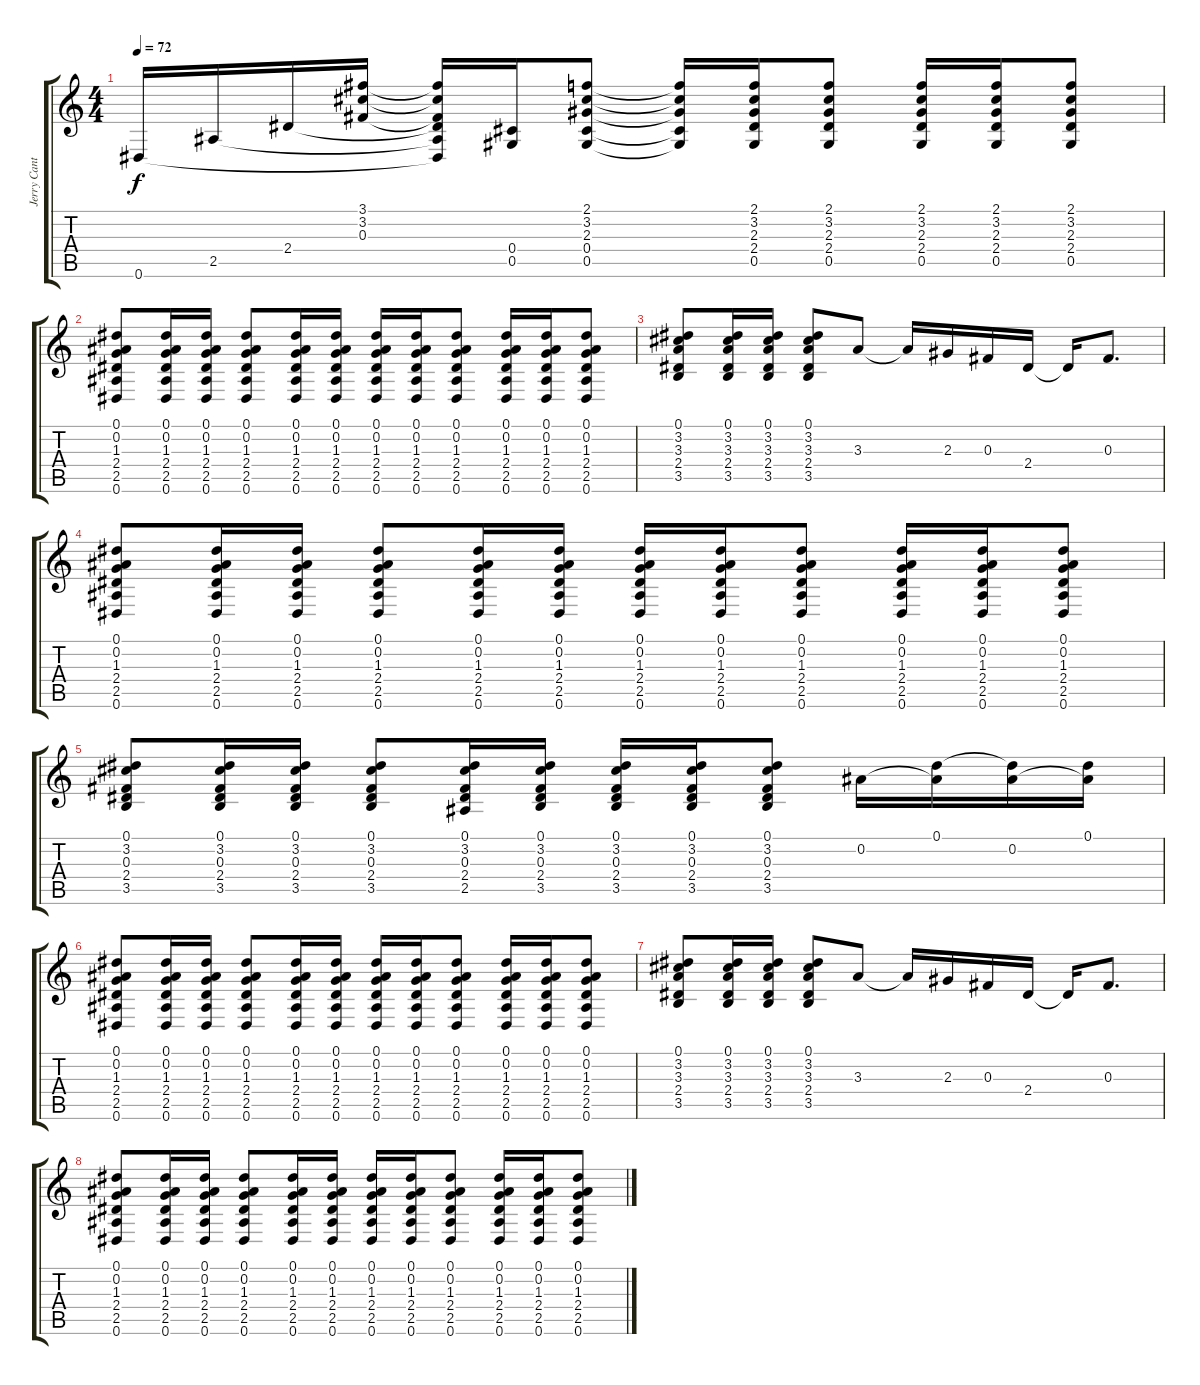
\track ("Jerry Cantrell - Guitar 4 - Clean" "Jerry Cant") {instrument electricguitarclean}
\staff {score tabs}
\tuning (Eb4 Bb3 Gb3 Db3 Ab2 Eb2) {hide}
\ts (4 4)
\tempo 72
\clef g2
\ks c
0.6.16{dy f} 2.5.16 2.4.16 (3.1 3.2 0.3).16 (3.1{t} 3.2{t} 0.3{t} 2.4{t} 2.5{t} 0.6{t}).16 (0.4 0.5).16 (2.1 3.2 2.3 0.4 0.5).8 (2.1{t} 3.2{t} 2.3{t} 0.4{t} 0.5{t}).16 (2.1 3.2 2.3 2.4 0.5).16 (2.1 3.2 2.3 2.4 0.5).8 (2.1 3.2 2.3 2.4 0.5).16 (2.1 3.2 2.3 2.4 0.5).16 (2.1 3.2 2.3 2.4 0.5).8 |
(0.1 0.2 1.3 2.4 2.5 0.6).8 (0.1 0.2 1.3 2.4 2.5 0.6).16 (0.1 0.2 1.3 2.4 2.5 0.6).16 (0.1 0.2 1.3 2.4 2.5 0.6).8 (0.1 0.2 1.3 2.4 2.5 0.6).16 (0.1 0.2 1.3 2.4 2.5 0.6).16 (0.1 0.2 1.3 2.4 2.5 0.6).16 (0.1 0.2 1.3 2.4 2.5 0.6).16 (0.1 0.2 1.3 2.4 2.5 0.6).8 (0.1 0.2 1.3 2.4 2.5 0.6).16 (0.1 0.2 1.3 2.4 2.5 0.6).16 (0.1 0.2 1.3 2.4 2.5 0.6).8 |
(0.1 3.2 3.3 2.4 3.5).8 (0.1 3.2 3.3 2.4 3.5).16 (0.1 3.2 3.3 2.4 3.5).16 (0.1 3.2 3.3 2.4 3.5).8 3.3.8 3.3{t}.16 2.3.16 0.3.16 2.4.16 2.4{t}.16 0.3.8{d} |
(0.1 0.2 1.3 2.4 2.5 0.6).8 (0.1 0.2 1.3 2.4 2.5 0.6).16 (0.1 0.2 1.3 2.4 2.5 0.6).16 (0.1 0.2 1.3 2.4 2.5 0.6).8 (0.1 0.2 1.3 2.4 2.5 0.6).16 (0.1 0.2 1.3 2.4 2.5 0.6).16 (0.1 0.2 1.3 2.4 2.5 0.6).16 (0.1 0.2 1.3 2.4 2.5 0.6).16 (0.1 0.2 1.3 2.4 2.5 0.6).8 (0.1 0.2 1.3 2.4 2.5 0.6).16 (0.1 0.2 1.3 2.4 2.5 0.6).16 (0.1 0.2 1.3 2.4 2.5 0.6).8 |
(0.1 3.2 0.3 2.4 3.5).8 (0.1 3.2 0.3 2.4 3.5).16 (0.1 3.2 0.3 2.4 3.5).16 (0.1 3.2 0.3 2.4 3.5).8 (0.1 3.2 0.3 2.4 2.5).16 (0.1 3.2 0.3 2.4 3.5).16 (0.1 3.2 0.3 2.4 3.5).16 (0.1 3.2 0.3 2.4 3.5).16 (0.1 3.2 0.3 2.4 3.5).8 0.2.16 (0.1 0.2{t}).16 (0.1{t} 0.2).16 (0.1 0.2{t}).16 |
(0.1 0.2 1.3 2.4 2.5 0.6).8 (0.1 0.2 1.3 2.4 2.5 0.6).16 (0.1 0.2 1.3 2.4 2.5 0.6).16 (0.1 0.2 1.3 2.4 2.5 0.6).8 (0.1 0.2 1.3 2.4 2.5 0.6).16 (0.1 0.2 1.3 2.4 2.5 0.6).16 (0.1 0.2 1.3 2.4 2.5 0.6).16 (0.1 0.2 1.3 2.4 2.5 0.6).16 (0.1 0.2 1.3 2.4 2.5 0.6).8 (0.1 0.2 1.3 2.4 2.5 0.6).16 (0.1 0.2 1.3 2.4 2.5 0.6).16 (0.1 0.2 1.3 2.4 2.5 0.6).8 |
(0.1 3.2 3.3 2.4 3.5).8 (0.1 3.2 3.3 2.4 3.5).16 (0.1 3.2 3.3 2.4 3.5).16 (0.1 3.2 3.3 2.4 3.5).8 3.3.8 3.3{t}.16 2.3.16 0.3.16 2.4.16 2.4{t}.16 0.3.8{d} |
(0.1 0.2 1.3 2.4 2.5 0.6).8 (0.1 0.2 1.3 2.4 2.5 0.6).16 (0.1 0.2 1.3 2.4 2.5 0.6).16 (0.1 0.2 1.3 2.4 2.5 0.6).8 (0.1 0.2 1.3 2.4 2.5 0.6).16 (0.1 0.2 1.3 2.4 2.5 0.6).16 (0.1 0.2 1.3 2.4 2.5 0.6).16 (0.1 0.2 1.3 2.4 2.5 0.6).16 (0.1 0.2 1.3 2.4 2.5 0.6).8 (0.1 0.2 1.3 2.4 2.5 0.6).16 (0.1 0.2 1.3 2.4 2.5 0.6).16 (0.1 0.2 1.3 2.4 2.5 0.6).8
